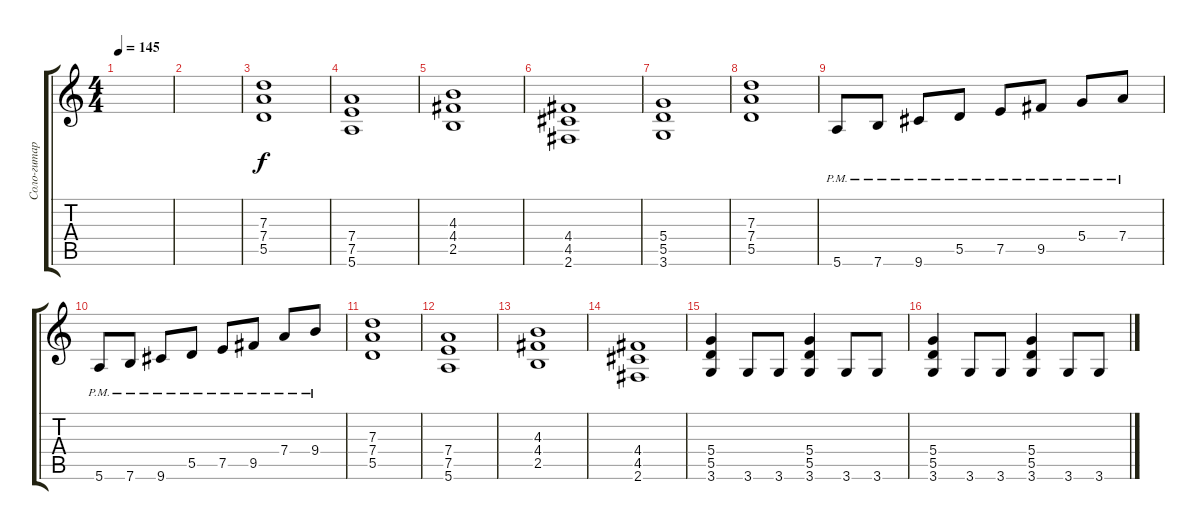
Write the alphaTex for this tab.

\track ("Соло-гитара" "Соло-гитар") {instrument distortionguitar}
\staff {score tabs}
\tuning (E4 B3 G3 D3 A2 E2) {hide}
\ts (4 4)
\tempo 145
\clef g2
\ks c
|
|
(7.3 7.4 5.5).1 |
(7.4 7.5 5.6).1 |
(4.3 4.4 2.5).1 |
(4.4 4.5 2.6).1 |
(5.4 5.5 3.6).1 |
(7.3 7.4 5.5).1 |
5.6{pm}.8 7.6{pm}.8 9.6{pm}.8 5.5{pm}.8 7.5{pm}.8 9.5{pm}.8 5.4{pm}.8 7.4{pm}.8 |
5.6{pm}.8 7.6{pm}.8 9.6{pm}.8 5.5{pm}.8 7.5{pm}.8 9.5{pm}.8 7.4{pm}.8 9.4{pm}.8 |
(7.3 7.4 5.5).1 |
(7.4 7.5 5.6).1 |
(4.3 4.4 2.5).1 |
(4.4 4.5 2.6).1 |
(5.4 5.5 3.6).4 3.6.8 3.6.8 (5.4 5.5 3.6).4 3.6.8 3.6.8 |
(5.4 5.5 3.6).4 3.6.8 3.6.8 (5.4 5.5 3.6).4 3.6.8 3.6.8
